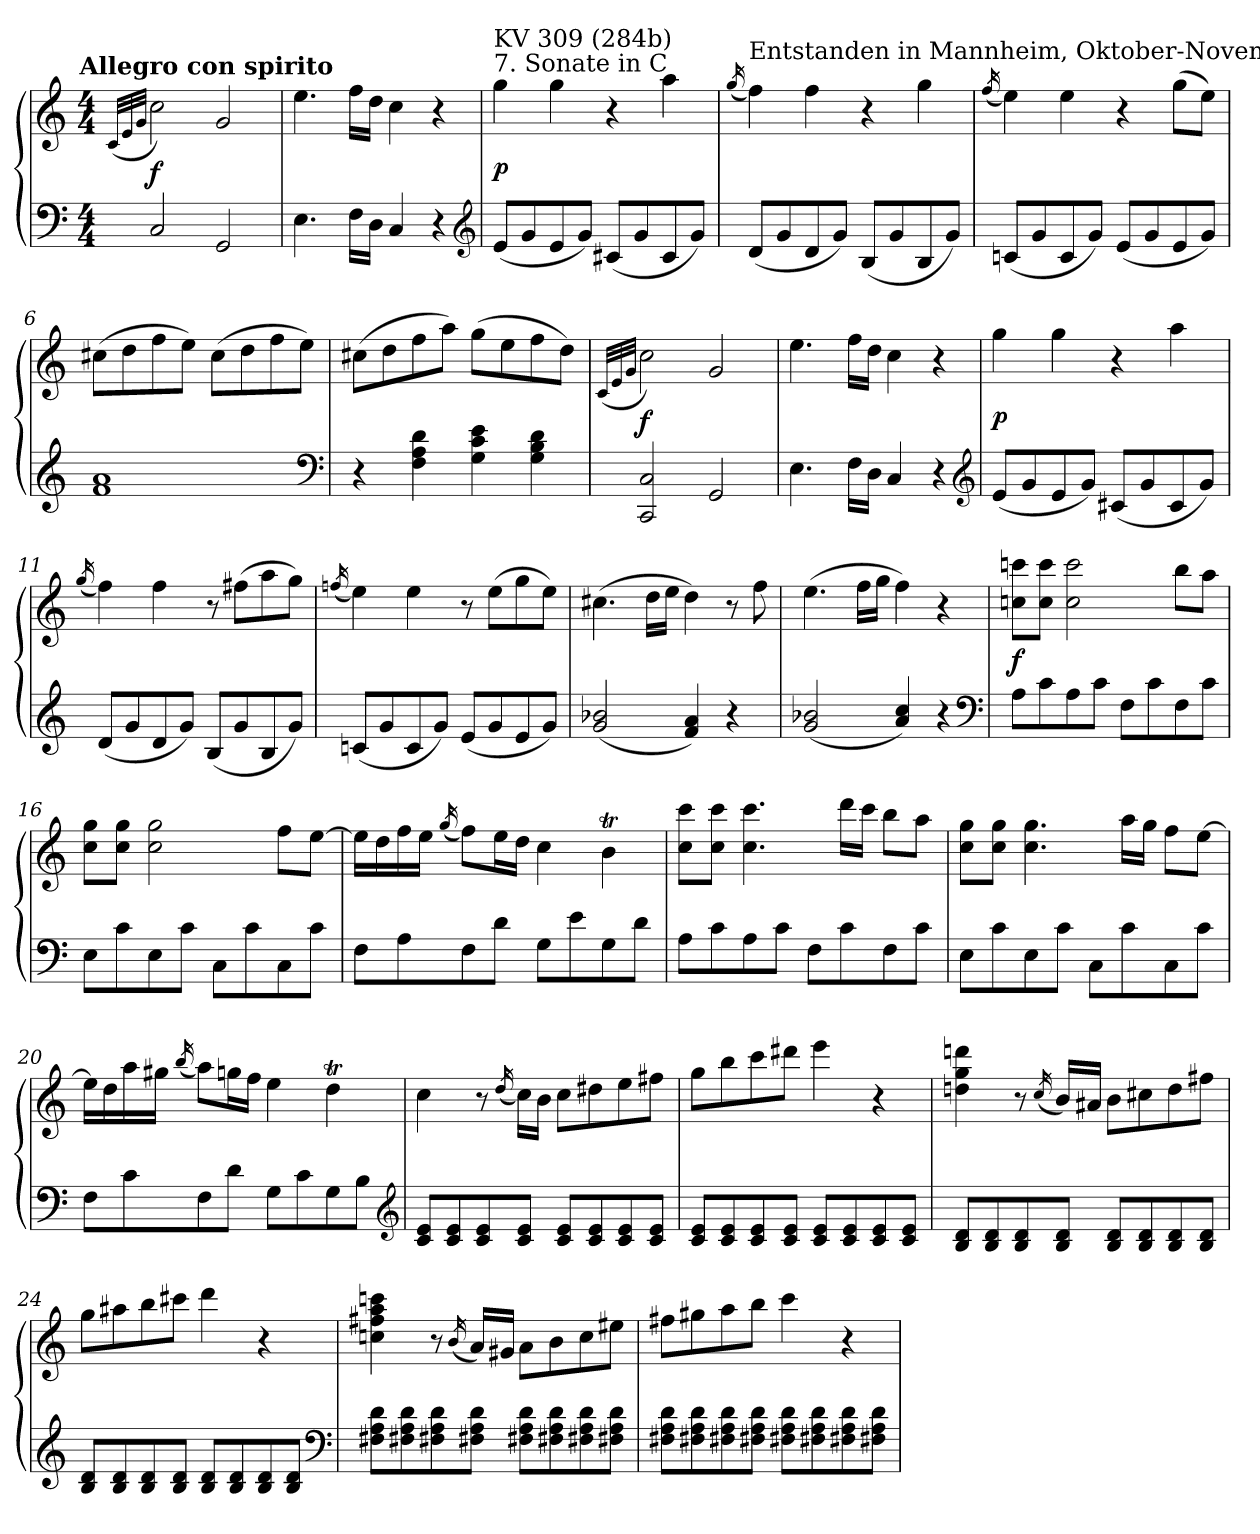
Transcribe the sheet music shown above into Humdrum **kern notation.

**kern	**kern	**dynam
*part1	*part1	*part1
*staff2	*staff1	*staff1/2
*clefF4	*clefG2	*
*k[]	*k[]	*
!!LO:TX:omd:t=Allegro con spirito
*M4/4	*M4/4	*
*MM132	*MM132	*
=1	=1	=1
.	(32qc/LLL	.
.	32qe/	.
.	32qg/JJJ	.
2C	2cc)	f
2GG	2g	.
=2	=2	=2
4.E	4.ee	.
16FLL	16ffLL	.
16DJJ	16ddJJ	.
4C	4cc	.
4r	4r	.
*clefG2	*	*
=3	=3	=3
!	!LO:TX:a:t=7. Sonate in C	!
!	!LO:TX:a:t=KV 309 (284b)	!
(8eL	4gg	p
8g	.	.
8e	4gg	.
8gJ)	.	.
(8c#XL	4r	.
8g	.	.
8c#	4aa	.
8gJ)	.	.
=4	=4	=4
.	(16qgg/	.
!	!LO:TX:a:t=Entstanden in Mannheim, Oktober-November 1777	!
(8dL	4ff)	.
8g	.	.
8d	4ff	.
8gJ)	.	.
(8BL	4r	.
8g	.	.
8B	4gg	.
8gJ)	.	.
=5	=5	=5
.	(16qff/	.
(8cnL	4ee)	.
8g	.	.
8c	4ee	.
8gJ)	.	.
(8eL	4r	.
8g	.	.
8e	(8ggL	.
8gJ)	8eeJ)	.
!!LO:LB:g=z
=6	=6	=6
1a 1f	(8cc#XL	.
.	8dd	.
.	8ff	.
.	8eeJ)	.
.	(8cc#L	.
.	8dd	.
.	8ff	.
.	8eeJ)	.
*clefF4	*	*
=7	=7	=7
4r	(8cc#XL	.
.	8dd	.
4d 4A 4F	8ff	.
.	8aaJ)	.
4e 4c 4G	(8ggL	.
.	8ee	.
4d 4B 4G	8ff	.
.	8ddJ)	.
=8	=8	=8
.	(32qc/LLL	.
.	32qe/	.
.	32qg/JJJ	.
2C 2CC	2cc)	f
2GG	2g	.
=9	=9	=9
4.E	4.ee	.
16FLL	16ffLL	.
16DJJ	16ddJJ	.
4C	4cc	.
4r	4r	.
*clefG2	*	*
=10	=10	=10
(8eL	4gg	p
8g	.	.
8e	4gg	.
8gJ)	.	.
(8c#XL	4r	.
8g	.	.
8c#	4aa	.
8gJ)	.	.
=11	=11	=11
.	(16qgg/	.
(8dL	4ff)	.
8g	.	.
8d	4ff	.
8gJ)	.	.
(8BL	8r	.
8g	(8ff#XL	.
8B	8aa	.
8gJ)	8ggJ)	.
!!LO:LB:g=z
=12	=12	=12
.	(16qffn/	.
(8cnL	4ee)	.
8g	.	.
8c	4ee	.
8gJ)	.	.
(8eL	8r	.
8g	(8eeL	.
8e	8gg	.
8gJ)	8eeJ)	.
=13	=13	=13
(2b-X 2g	(4.cc#X	.
.	16ddLL	.
.	16eeJJ	.
4a 4f)	4dd)	.
4r	8r	.
.	8ff	.
=14	=14	=14
(2b-X 2g	(4.ee	.
.	16ffLL	.
.	16ggJJ	.
4cc/ 4a/)	4ff)	.
4r	4r	.
*clefF4	*	*
=15	=15	=15
8AL	8cccn 8ccnL	f
8c	8ccc 8ccJ	.
8A	2ccc 2cc	.
8cJ	.	.
8FL	.	.
8c	.	.
8F	8bbL	.
8cJ	8aaJ	.
=16	=16	=16
8EL	8gg 8ccL	.
8c	8gg 8ccJ	.
8E	2gg 2cc	.
8cJ	.	.
8CL	.	.
8c	.	.
8C	8ffL	.
8cJ	[8eeJ	.
!!LO:LB:g=z
=17	=17	=17
8FL	16eeLL]	.
.	16dd	.
8A	16ff	.
.	16eeJJ	.
.	(16qgg/	.
8F	8ffL)	.
8dJ	16eeL	.
.	16ddJJ	.
8GL	4cc	.
8e	.	.
8G	4bt	.
8dJ	.	.
=18	=18	=18
8AL	8ccc 8ccL	.
8c	8ccc 8ccJ	.
8A	4.ccc 4.cc	.
8cJ	.	.
8FL	.	.
8c	16dddLL	.
.	16cccJJ	.
8F	8bbL	.
8cJ	8aaJ	.
=19	=19	=19
8EL	8gg 8ccL	.
8c	8gg 8ccJ	.
8E	4.gg 4.cc	.
8cJ	.	.
8CL	.	.
8c	16aaLL	.
.	16ggJJ	.
8C	8ffL	.
8cJ	[8eeJ	.
=20	=20	=20
8FL	16eeLL]	.
.	16dd	.
8c	16aa	.
.	16gg#XJJ	.
.	(16qbb/	.
8F	8aaL)	.
8dJ	16ggnL	.
.	16ffJJ	.
8GL	4ee	.
8c	.	.
8G	4ddT	.
8BJ	.	.
*clefG2	*	*
!!LO:LB:g=z
=21	=21	=21
8e 8cL	4cc	.
8e 8c	.	.
8e 8c	8r	.
.	(16qdd/	.
8e 8cJ	16ccLL)	.
.	16bJJ	.
8e 8cL	8ccL	.
8e 8c	8dd#X	.
8e 8c	8ee	.
8e 8cJ	8ff#XJ	.
=22	=22	=22
8e 8cL	8ggL	.
8e 8c	8bb	.
8e 8c	8ccc	.
8e 8cJ	8ddd#XJ	.
8e 8cL	4eee	.
8e 8c	.	.
8e 8c	4r	.
8e 8cJ	.	.
=23	=23	=23
8d 8BL	4dddn 4gg 4ddn	.
8d 8B	.	.
8d 8B	8r	.
.	(16qcc/	.
8d 8BJ	16bLL)	.
.	16a#XJJ	.
8d 8BL	8bL	.
8d 8B	8cc#X	.
8d 8B	8dd	.
8d 8BJ	8ff#XJ	.
=24	=24	=24
8d 8BL	8ggL	.
8d 8B	8aa#X	.
8d 8B	8bb	.
8d 8BJ	8ccc#XJ	.
8d 8BL	4ddd	.
8d 8B	.	.
8d 8B	4r	.
8d 8BJ	.	.
*clefF4	*	*
=25	=25	=25
8d 8A 8F#XL	4cccn 4aa 4ff#X 4ccn	.
8d 8A 8F#X	.	.
8d 8A 8F#X	8r	.
.	(16qb/	.
8d 8A 8F#XJ	16aLL)	.
.	16g#XJJ	.
8d 8A 8F#XL	8aL	.
8d 8A 8F#X	8b	.
8d 8A 8F#X	8cc	.
8d 8A 8F#XJ	8ee#XJ	.
!!LO:LB:g=z
=26	=26	=26
8d 8A 8F#XL	8ff#XL	.
8d 8A 8F#X	8gg#X	.
8d 8A 8F#X	8aa	.
8d 8A 8F#XJ	8bbJ	.
8d 8A 8F#XL	4ccc	.
8d 8A 8F#X	.	.
8d 8A 8F#X	4r	.
8d 8A 8F#XJ	.	.
=	=	=
*-	*-	*-
